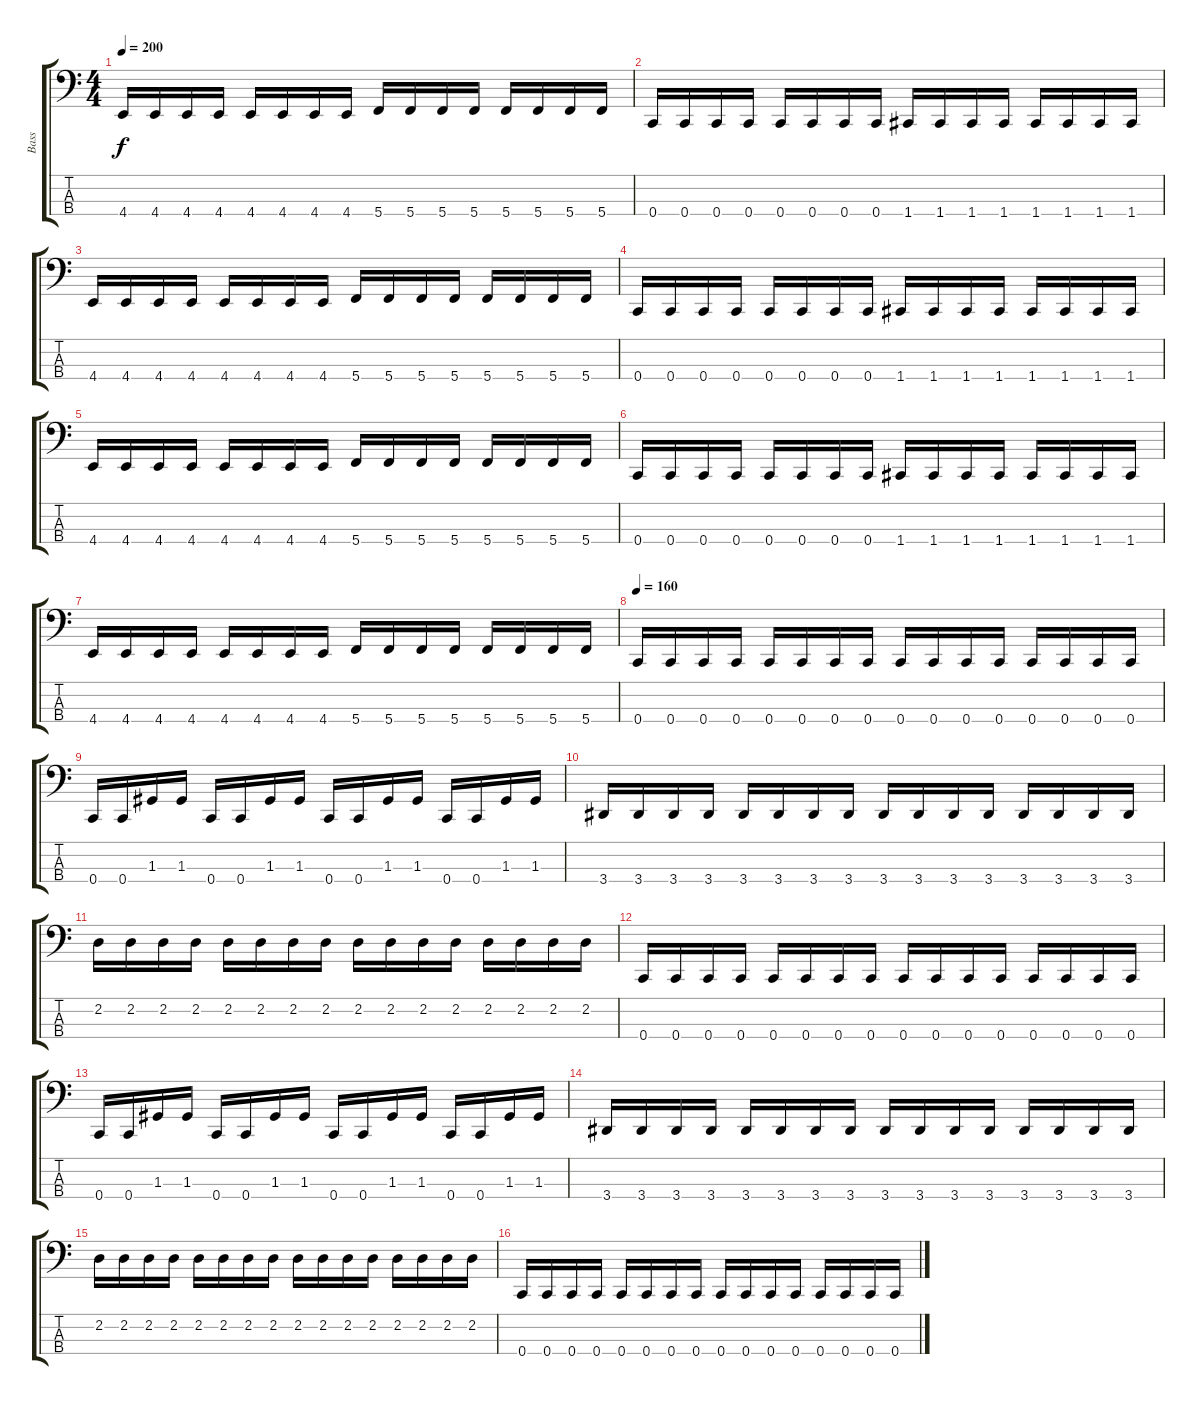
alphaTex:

\track ("Bass" "Bass") {instrument electricbasspick}
\staff {score tabs}
\tuning (F2 C2 G1 C1) {hide}
\ts (4 4)
\tempo 200
\clef f4
\ks c
4.4.16{dy f} 4.4.16 4.4.16 4.4.16 4.4.16 4.4.16 4.4.16 4.4.16 5.4.16 5.4.16 5.4.16 5.4.16 5.4.16 5.4.16 5.4.16 5.4.16 |
0.4.16 0.4.16 0.4.16 0.4.16 0.4.16 0.4.16 0.4.16 0.4.16 1.4.16 1.4.16 1.4.16 1.4.16 1.4.16 1.4.16 1.4.16 1.4.16 |
4.4.16 4.4.16 4.4.16 4.4.16 4.4.16 4.4.16 4.4.16 4.4.16 5.4.16 5.4.16 5.4.16 5.4.16 5.4.16 5.4.16 5.4.16 5.4.16 |
0.4.16 0.4.16 0.4.16 0.4.16 0.4.16 0.4.16 0.4.16 0.4.16 1.4.16 1.4.16 1.4.16 1.4.16 1.4.16 1.4.16 1.4.16 1.4.16 |
4.4.16 4.4.16 4.4.16 4.4.16 4.4.16 4.4.16 4.4.16 4.4.16 5.4.16 5.4.16 5.4.16 5.4.16 5.4.16 5.4.16 5.4.16 5.4.16 |
0.4.16 0.4.16 0.4.16 0.4.16 0.4.16 0.4.16 0.4.16 0.4.16 1.4.16 1.4.16 1.4.16 1.4.16 1.4.16 1.4.16 1.4.16 1.4.16 |
4.4.16 4.4.16 4.4.16 4.4.16 4.4.16 4.4.16 4.4.16 4.4.16 5.4.16 5.4.16 5.4.16 5.4.16 5.4.16 5.4.16 5.4.16 5.4.16 |
\tempo 160
0.4.16 0.4.16 0.4.16 0.4.16 0.4.16 0.4.16 0.4.16 0.4.16 0.4.16 0.4.16 0.4.16 0.4.16 0.4.16 0.4.16 0.4.16 0.4.16 |
0.4.16 0.4.16 1.3.16 1.3.16 0.4.16 0.4.16 1.3.16 1.3.16 0.4.16 0.4.16 1.3.16 1.3.16 0.4.16 0.4.16 1.3.16 1.3.16 |
3.4.16 3.4.16 3.4.16 3.4.16 3.4.16 3.4.16 3.4.16 3.4.16 3.4.16 3.4.16 3.4.16 3.4.16 3.4.16 3.4.16 3.4.16 3.4.16 |
2.2.16 2.2.16 2.2.16 2.2.16 2.2.16 2.2.16 2.2.16 2.2.16 2.2.16 2.2.16 2.2.16 2.2.16 2.2.16 2.2.16 2.2.16 2.2.16 |
0.4.16 0.4.16 0.4.16 0.4.16 0.4.16 0.4.16 0.4.16 0.4.16 0.4.16 0.4.16 0.4.16 0.4.16 0.4.16 0.4.16 0.4.16 0.4.16 |
0.4.16 0.4.16 1.3.16 1.3.16 0.4.16 0.4.16 1.3.16 1.3.16 0.4.16 0.4.16 1.3.16 1.3.16 0.4.16 0.4.16 1.3.16 1.3.16 |
3.4.16 3.4.16 3.4.16 3.4.16 3.4.16 3.4.16 3.4.16 3.4.16 3.4.16 3.4.16 3.4.16 3.4.16 3.4.16 3.4.16 3.4.16 3.4.16 |
2.2.16 2.2.16 2.2.16 2.2.16 2.2.16 2.2.16 2.2.16 2.2.16 2.2.16 2.2.16 2.2.16 2.2.16 2.2.16 2.2.16 2.2.16 2.2.16 |
0.4.16 0.4.16 0.4.16 0.4.16 0.4.16 0.4.16 0.4.16 0.4.16 0.4.16 0.4.16 0.4.16 0.4.16 0.4.16 0.4.16 0.4.16 0.4.16
